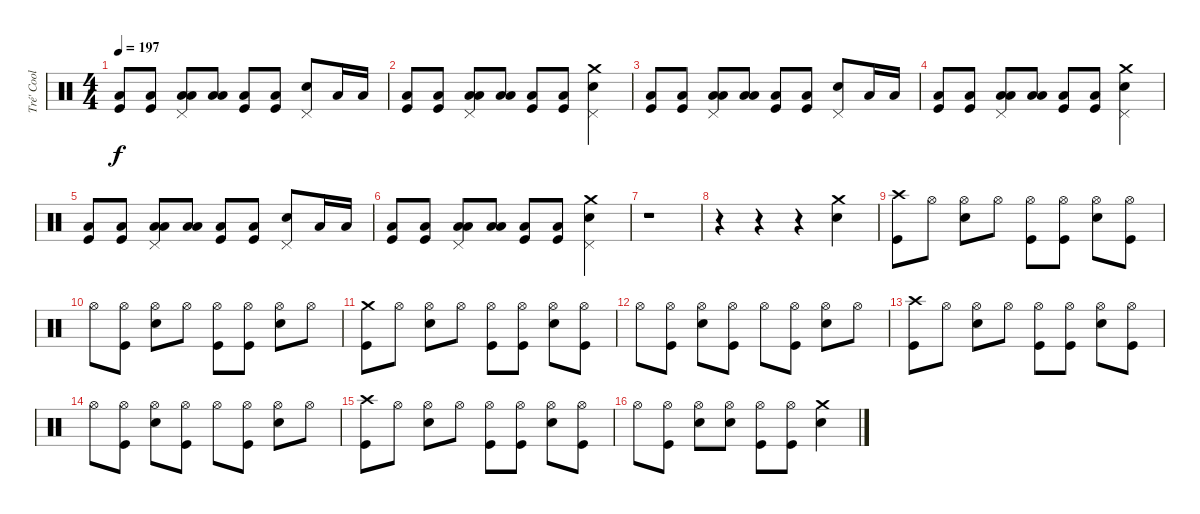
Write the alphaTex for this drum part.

\track ("Tré' Cool (Drums)" "Tré' Cool ") {instrument percussion}
\staff {score}
\articulation defaults
\ts (4 4)
\tempo 197
\clef neutral
\ks c
("Low Floor Tom (hit)" "Kick (hit)").8{dy f} ("Low Floor Tom (hit)" "Kick (hit)").8 ("Low Tom (hit)" "Low Floor Tom (hit)" "Pedal Hi-Hat (hit)").8 ("Low Tom (hit)" "Low Floor Tom (hit)").8 ("Low Floor Tom (hit)" "Kick (hit)").8 ("Low Floor Tom (hit)" "Kick (hit)").8 ("Electric Snare (hit)" "Pedal Hi-Hat (hit)").8 "Low Floor Tom (hit)".16 "Low Floor Tom (hit)".16 |
("Low Floor Tom (hit)" "Kick (hit)").8 ("Low Floor Tom (hit)" "Kick (hit)").8 ("Low Tom (hit)" "Low Floor Tom (hit)" "Pedal Hi-Hat (hit)").8 ("Low Tom (hit)" "Low Floor Tom (hit)").8 ("Low Floor Tom (hit)" "Kick (hit)").8 ("Low Floor Tom (hit)" "Kick (hit)").8 ("Crash medium (hit)" "Electric Snare (hit)" "Pedal Hi-Hat (hit)").4 |
("Low Floor Tom (hit)" "Kick (hit)").8 ("Low Floor Tom (hit)" "Kick (hit)").8 ("Low Tom (hit)" "Low Floor Tom (hit)" "Pedal Hi-Hat (hit)").8 ("Low Tom (hit)" "Low Floor Tom (hit)").8 ("Low Floor Tom (hit)" "Kick (hit)").8 ("Low Floor Tom (hit)" "Kick (hit)").8 ("Electric Snare (hit)" "Pedal Hi-Hat (hit)").8 "Low Floor Tom (hit)".16 "Low Floor Tom (hit)".16 |
("Low Floor Tom (hit)" "Kick (hit)").8 ("Low Floor Tom (hit)" "Kick (hit)").8 ("Low Tom (hit)" "Low Floor Tom (hit)" "Pedal Hi-Hat (hit)").8 ("Low Tom (hit)" "Low Floor Tom (hit)").8 ("Low Floor Tom (hit)" "Kick (hit)").8 ("Low Floor Tom (hit)" "Kick (hit)").8 ("Crash medium (hit)" "Electric Snare (hit)" "Pedal Hi-Hat (hit)").4 |
("Low Floor Tom (hit)" "Kick (hit)").8 ("Low Floor Tom (hit)" "Kick (hit)").8 ("Low Tom (hit)" "Low Floor Tom (hit)" "Pedal Hi-Hat (hit)").8 ("Low Tom (hit)" "Low Floor Tom (hit)").8 ("Low Floor Tom (hit)" "Kick (hit)").8 ("Low Floor Tom (hit)" "Kick (hit)").8 ("Electric Snare (hit)" "Pedal Hi-Hat (hit)").8 "Low Floor Tom (hit)".16 "Low Floor Tom (hit)".16 |
("Low Floor Tom (hit)" "Kick (hit)").8 ("Low Floor Tom (hit)" "Kick (hit)").8 ("Low Tom (hit)" "Low Floor Tom (hit)" "Pedal Hi-Hat (hit)").8 ("Low Tom (hit)" "Low Floor Tom (hit)").8 ("Low Floor Tom (hit)" "Kick (hit)").8 ("Low Floor Tom (hit)" "Kick (hit)").8 ("Crash medium (hit)" "Electric Snare (hit)" "Pedal Hi-Hat (hit)").4 |
r.1 |
r.4 r.4 r.4 ("Crash medium (hit)" "Electric Snare (hit)").4 |
("Crash high (hit)" "Kick (hit)").8 "Hi-Hat (open)".8 ("Hi-Hat (open)" "Electric Snare (hit)").8 "Hi-Hat (open)".8 ("Hi-Hat (open)" "Kick (hit)").8 ("Hi-Hat (open)" "Kick (hit)").8 ("Hi-Hat (open)" "Electric Snare (hit)").8 ("Hi-Hat (open)" "Kick (hit)").8 |
"Hi-Hat (open)".8 ("Hi-Hat (open)" "Kick (hit)").8 ("Hi-Hat (open)" "Electric Snare (hit)").8 "Hi-Hat (open)".8 ("Hi-Hat (open)" "Kick (hit)").8 ("Hi-Hat (open)" "Kick (hit)").8 ("Hi-Hat (open)" "Electric Snare (hit)").8 "Hi-Hat (open)".8 |
("Crash medium (hit)" "Kick (hit)").8 "Hi-Hat (open)".8 ("Hi-Hat (open)" "Electric Snare (hit)").8 "Hi-Hat (open)".8 ("Hi-Hat (open)" "Kick (hit)").8 ("Hi-Hat (open)" "Kick (hit)").8 ("Hi-Hat (open)" "Electric Snare (hit)").8 ("Hi-Hat (open)" "Kick (hit)").8 |
"Hi-Hat (open)".8 ("Hi-Hat (open)" "Kick (hit)").8 ("Hi-Hat (open)" "Electric Snare (hit)").8 ("Hi-Hat (open)" "Kick (hit)").8 "Hi-Hat (open)".8 ("Hi-Hat (open)" "Kick (hit)").8 ("Hi-Hat (open)" "Electric Snare (hit)").8 "Hi-Hat (open)".8 |
("Crash high (hit)" "Kick (hit)").8 "Hi-Hat (open)".8 ("Hi-Hat (open)" "Electric Snare (hit)").8 "Hi-Hat (open)".8 ("Hi-Hat (open)" "Kick (hit)").8 ("Hi-Hat (open)" "Kick (hit)").8 ("Hi-Hat (open)" "Electric Snare (hit)").8 ("Hi-Hat (open)" "Kick (hit)").8 |
"Hi-Hat (open)".8 ("Hi-Hat (open)" "Kick (hit)").8 ("Hi-Hat (open)" "Electric Snare (hit)").8 ("Hi-Hat (open)" "Kick (hit)").8 "Hi-Hat (open)".8 ("Hi-Hat (open)" "Kick (hit)").8 ("Hi-Hat (open)" "Electric Snare (hit)").8 "Hi-Hat (open)".8 |
("Crash high (hit)" "Kick (hit)").8 "Hi-Hat (open)".8 ("Hi-Hat (open)" "Electric Snare (hit)").8 "Hi-Hat (open)".8 ("Hi-Hat (open)" "Kick (hit)").8 ("Hi-Hat (open)" "Kick (hit)").8 ("Hi-Hat (open)" "Electric Snare (hit)").8 ("Hi-Hat (open)" "Kick (hit)").8 |
"Hi-Hat (open)".8 ("Hi-Hat (open)" "Kick (hit)").8 ("Hi-Hat (open)" "Electric Snare (hit)").8 ("Hi-Hat (open)" "Electric Snare (hit)").8 ("Hi-Hat (open)" "Kick (hit)").8 ("Hi-Hat (open)" "Kick (hit)").8 ("Crash medium (hit)" "Electric Snare (hit)").4
